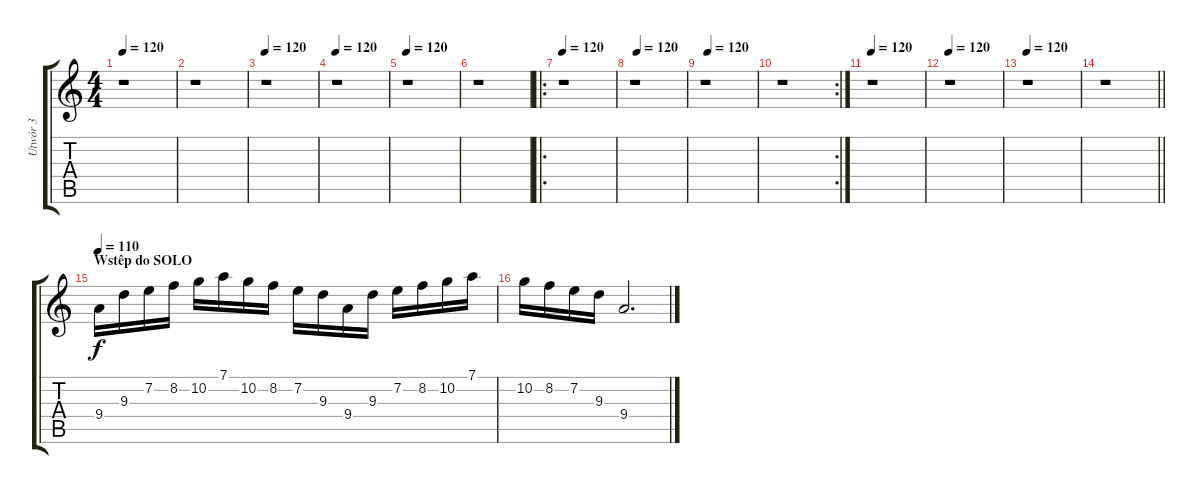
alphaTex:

\track ("Utwór 3" "Utwór 3") {instrument distortionguitar}
\staff {score tabs}
\tuning (D4 A3 F3 C3 G2 D2) {hide}
\ts (4 4)
\tempo 120
\clef g2
\ks c
r.1{dy f} |
r.1 |
\tempo 120
r.1 |
\tempo 120
r.1 |
\tempo 120
r.1 |
r.1 |
\ro
\tempo 120
r.1 |
\tempo (120 0.0625)
r.1 |
\tempo (120 0.0625)
r.1 |
\rc 2
r.1 |
\tempo 120
r.1 |
\tempo 120
r.1 |
\tempo 120
r.1 |
\barLineRight lightlight
r.1 |
\section ("" "Wstêp do SOLO")
\tempo 110
9.4.16 9.3.16 7.2.16 8.2.16 10.2.16 7.1.16 10.2.16 8.2.16 7.2.16 9.3.16 9.4.16 9.3.16 7.2.16 8.2.16 10.2.16 7.1.16 |
10.2.16 8.2.16 7.2.16 9.3.16 9.4.2{d}
